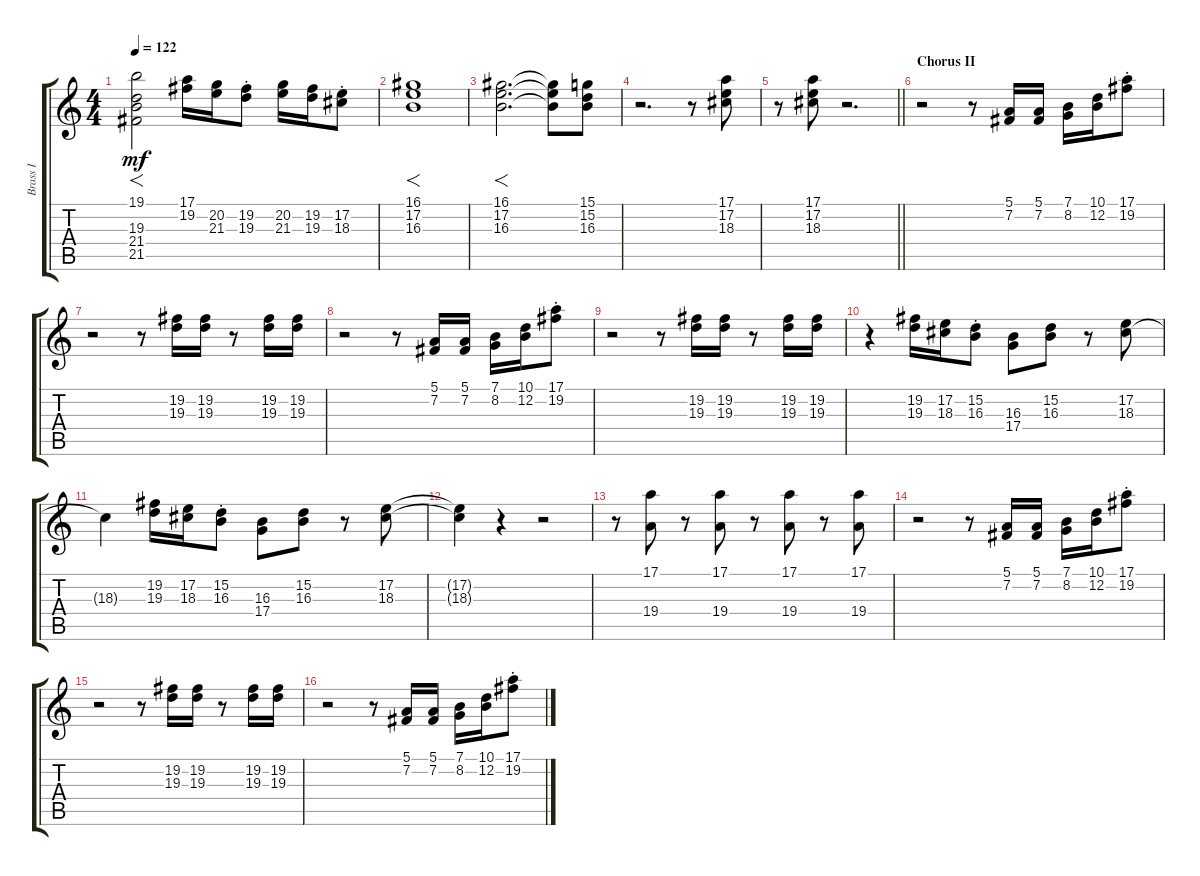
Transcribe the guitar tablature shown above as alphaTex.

\track ("Brass I" "Brass I") {instrument brasssection}
\staff {score tabs}
\tuning (E4 B3 G3 D3 A2 E2) {hide}
\ts (4 4)
\tempo 122
\clef g2
\ks c
(19.1 19.3 21.4 21.5).2{f dy mf} (17.1 19.2).16 (20.2 21.3).16 (19.2{st} 19.3{st}).8 (20.2 21.3).16 (19.2 19.3).16 (17.2{st} 18.3{st}).8 |
(16.1 17.2 16.3).1{f} |
(16.1 17.2 16.3).2{f d} (16.1{t} 17.2{t} 16.3{t}).8 (15.1 15.2 16.3).8 |
r.2{d} r.8 (17.1 17.2 18.3).8 |
\barLineRight lightlight
r.8 (17.1 17.2 18.3).8 r.2{d} |
\section ("" "Chorus II")
r.2 r.8 (5.1 7.2).16 (5.1 7.2).16 (7.1 8.2).16 (10.1 12.2).16 (17.1{st} 19.2{st}).8 |
r.2 r.8 (19.2 19.3).16 (19.2 19.3).16 r.8 (19.2 19.3).16 (19.2 19.3).16 |
r.2 r.8 (5.1 7.2).16 (5.1 7.2).16 (7.1 8.2).16 (10.1 12.2).16 (17.1{st} 19.2{st}).8 |
r.2 r.8 (19.2 19.3).16 (19.2 19.3).16 r.8 (19.2 19.3).16 (19.2 19.3).16 |
r.4 (19.2 19.3).16 (17.2 18.3).16 (15.2{st} 16.3{st}).8 (16.3 17.4).8 (15.2 16.3).8 r.8 (17.2 18.3).8 |
18.3{t}.4 (19.2 19.3).16 (17.2 18.3).16 (15.2{st} 16.3{st}).8 (16.3 17.4).8 (15.2 16.3).8 r.8 (17.2 18.3).8 |
(17.2{t} 18.3{t}).4 r.4 r.2 |
r.8 (17.1 19.4).8 r.8 (17.1 19.4).8 r.8 (17.1 19.4).8 r.8 (17.1 19.4).8 |
r.2 r.8 (5.1 7.2).16 (5.1 7.2).16 (7.1 8.2).16 (10.1 12.2).16 (17.1{st} 19.2{st}).8 |
r.2 r.8 (19.2 19.3).16 (19.2 19.3).16 r.8 (19.2 19.3).16 (19.2 19.3).16 |
r.2 r.8 (5.1 7.2).16 (5.1 7.2).16 (7.1 8.2).16 (10.1 12.2).16 (17.1{st} 19.2{st}).8
